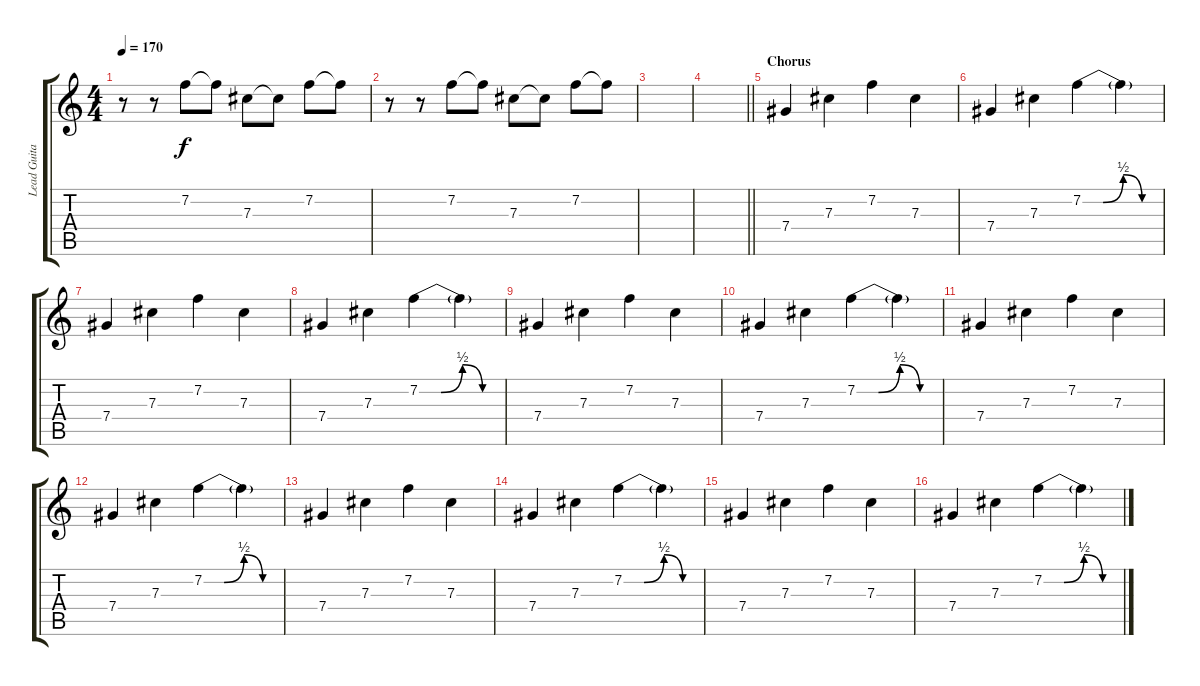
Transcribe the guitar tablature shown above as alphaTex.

\track ("Lead Guitar" "Lead Guita") {instrument distortionguitar}
\staff {score tabs}
\tuning (Eb4 Bb3 Gb3 Db3 Ab2 Db2) {hide}
\ts (4 4)
\tempo 170
\clef g2
\ks c
r.8{dy f} r.8 7.2.8 7.2{t}.8 7.3.8 7.3{t}.8 7.2.8 7.2{t}.8 |
r.8 r.8 7.2.8 7.2{t}.8 7.3.8 7.3{t}.8 7.2.8 7.2{t}.8 |
|
\barLineRight lightlight
|
\section ("" "Chorus")
7.4.4{volume 10 instrument distortionguitar} 7.3.4 7.2.4 7.3.4 |
7.4.4 7.3.4 7.2{be (custom 0 0 15 0 30 2 44 0 60 0)}.4 7.2{t}.4 |
7.4.4 7.3.4 7.2.4 7.3.4 |
7.4.4 7.3.4 7.2{be (custom 0 0 15 0 30 2 44 0 60 0)}.4 7.2{t}.4 |
7.4.4 7.3.4 7.2.4 7.3.4 |
7.4.4 7.3.4 7.2{be (custom 0 0 15 0 30 2 44 0 60 0)}.4 7.2{t}.4 |
7.4.4 7.3.4 7.2.4 7.3.4 |
7.4.4 7.3.4 7.2{be (custom 0 0 15 0 30 2 44 0 60 0)}.4 7.2{t}.4 |
7.4.4 7.3.4 7.2.4 7.3.4 |
7.4.4 7.3.4 7.2{be (custom 0 0 15 0 30 2 44 0 60 0)}.4 7.2{t}.4 |
7.4.4 7.3.4 7.2.4 7.3.4 |
7.4.4 7.3.4 7.2{be (custom 0 0 15 0 30 2 44 0 60 0)}.4 7.2{t}.4
